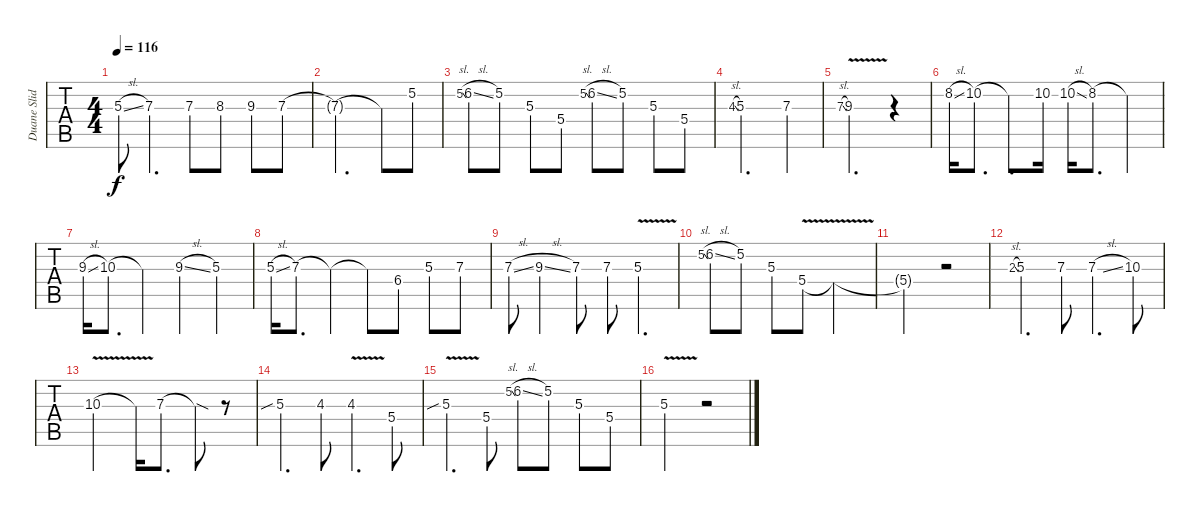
\track ("Duane Slide O/D (Tr. 9B)" "Duane Slid") {instrument distortionguitar}
\staff {tabs}
\tuning (E4 B3 G3 D3 A2 E2) {hide}
\ts (4 4)
\tempo 116
\clef g2
\ks c
5.3{sl}.8{dy f} 7.3.4{d} 7.3.8 8.3.8 9.3.8 7.3.8 |
7.3{t}.2{d} 7.3{t}.8 5.2.8 |
5.2{sl}.8{gr onbeat} 6.2{sl}.8 5.2.8 5.3.8 5.4.8 5.2{sl}.8{gr onbeat} 6.2{sl}.8 5.2.8 5.3.8 5.4.8 |
4.3{sl}.8{gr onbeat} 5.3.2{d} 7.3.4 |
7.3{sl}.8{gr onbeat} 9.3{v}.2{d} r.4 |
8.2{sl}.16 10.2.8{d} 10.2{t}.8{d} 10.2.16 10.2{sl}.16 8.2.8{d} 8.2{t}.4 |
9.3{sl}.16 10.3.8{d} 10.3{t}.4 9.3{sl}.4 5.3.4 |
5.3{sl}.16 7.3.8{d} 7.3{t}.4 7.3{t}.8 6.4.8 5.3.8 7.3.8 |
7.3{sl}.8 9.3{sl}.4 7.3.8 7.3.8 5.3{v}.4{d} |
5.2{sl}.8{gr onbeat} 6.2{sl}.8 5.2.8 5.3.8 5.4{v}.8 5.4{t}.2 |
5.4{t}.2 r.2 |
2.3{sl}.8{gr onbeat} 5.3.4{d} 7.3.8 7.3{sl}.4{d} 10.3.8 |
10.3{v}.2 10.3{t}.16 7.3.8{d} 7.3{sod t}.8 r.8 |
5.3{sib}.4{d} 4.3.8 4.3{v}.4{d} 5.4.8 |
5.3{v sib}.4{d} 5.4.8 5.2{sl}.8{gr onbeat} 6.2{sl}.8 5.2.8 5.3.8 5.4.8 |
5.3{v}.2 r.2
